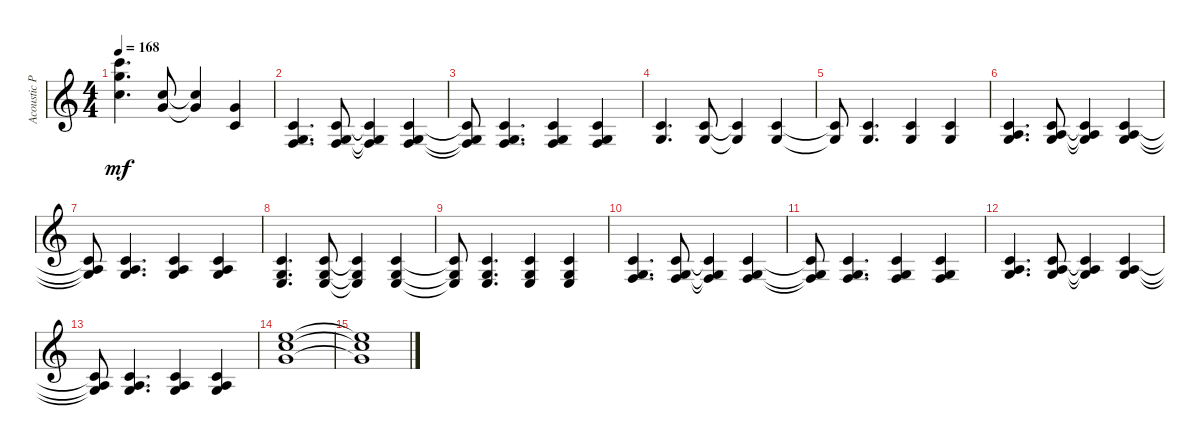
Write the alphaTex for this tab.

\track ("Acoustic Piano (Staff 1)" "Acoustic P") {instrument acousticgrandpiano}
\staff {score}
\tuning (E4 B3 G3 D3 A2 E2 B1) {hide}
\ts (4 4)
\tempo 168
\clef g2
\ks c
(15.1 13.2 29.3).4{d dy mf} (8.1 8.2).8 (8.1{t} 8.2{t}).4 (3.1 1.2).4 |
(1.2 0.3 3.4).4{d} (1.2 0.3 3.4).8 (1.2{t} 0.3{t} 3.4{t}).4 (1.2 0.3 3.4).4 |
(1.2{t} 0.3{t} 3.4{t}).8 (1.2 0.3 3.4).4{d} (1.2 0.3 3.4).4 (1.2 0.3 3.4).4 |
(1.2 0.3).4{d} (1.2 0.3).8 (1.2{t} 0.3{t}).4 (1.2 0.3).4 |
(1.2{t} 0.3{t}).8 (1.2 0.3).4{d} (1.2 0.3).4 (1.2 0.3).4 |
(1.2 0.3 7.4).4{d} (1.2 0.3 7.4).8 (1.2{t} 0.3{t} 7.4{t}).4 (1.2 0.3 7.4).4 |
(1.2{t} 0.3{t} 7.4{t}).8 (1.2 0.3 7.4).4{d} (1.2 0.3 7.4).4 (1.2 0.3 7.4).4 |
(1.2 0.3 2.4).4{d} (1.2 0.3 2.4).8 (1.2{t} 0.3{t} 2.4{t}).4 (1.2 0.3 2.4).4 |
(1.2{t} 0.3{t} 2.4{t}).8 (1.2 0.3 2.4).4{d} (1.2 0.3 2.4).4 (1.2 0.3 2.4).4 |
(1.2 0.3 3.4).4{d} (1.2 0.3 3.4).8 (1.2{t} 0.3{t} 3.4{t}).4 (1.2 0.3 3.4).4 |
(1.2{t} 0.3{t} 3.4{t}).8 (1.2 0.3 3.4).4{d} (1.2 0.3 3.4).4 (1.2 0.3 3.4).4 |
(1.2 0.3 7.4).4{d} (1.2 0.3 7.4).8 (1.2{t} 0.3{t} 7.4{t}).4 (1.2 0.3 7.4).4 |
(1.2{t} 0.3{t} 7.4{t}).8 (1.2 0.3 7.4).4{d} (1.2 0.3 7.4).4 (1.2 0.3 7.4).4 |
(8.1 8.2 21.3).1 |
(8.1{t} 8.2{t} 21.3{t}).1
